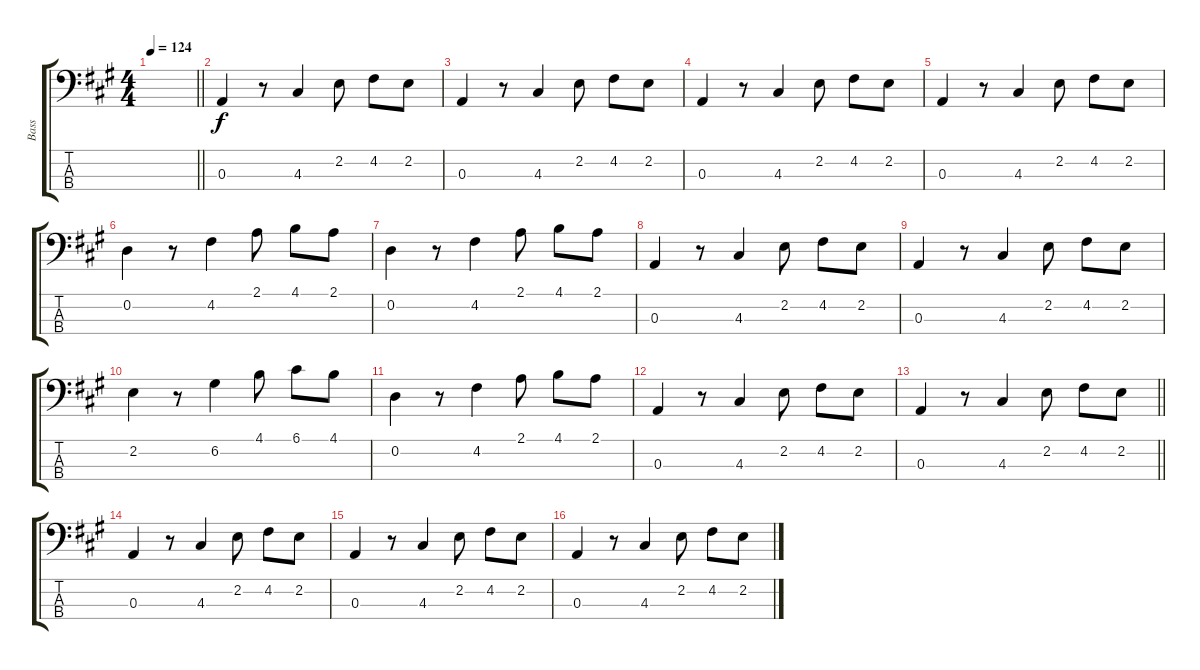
\track ("Bass" "Bass") {instrument electricbasspick}
\staff {score tabs}
\tuning (G2 D2 A1 E1) {hide}
\ts (4 4)
\tempo 124
\clef f4
\barLineRight lightlight
\ks a
|
0.3.4 r.8 4.3.4 2.2.8 4.2.8 2.2.8 |
0.3.4 r.8 4.3.4 2.2.8 4.2.8 2.2.8 |
0.3.4 r.8 4.3.4 2.2.8 4.2.8 2.2.8 |
0.3.4 r.8 4.3.4 2.2.8 4.2.8 2.2.8 |
0.2.4 r.8 4.2.4 2.1.8 4.1.8 2.1.8 |
0.2.4 r.8 4.2.4 2.1.8 4.1.8 2.1.8 |
0.3.4 r.8 4.3.4 2.2.8 4.2.8 2.2.8 |
0.3.4 r.8 4.3.4 2.2.8 4.2.8 2.2.8 |
2.2.4 r.8 6.2.4 4.1.8 6.1.8 4.1.8 |
0.2.4 r.8 4.2.4 2.1.8 4.1.8 2.1.8 |
0.3.4 r.8 4.3.4 2.2.8 4.2.8 2.2.8 |
\barLineRight lightlight
0.3.4 r.8 4.3.4 2.2.8 4.2.8 2.2.8 |
0.3.4 r.8 4.3.4 2.2.8 4.2.8 2.2.8 |
0.3.4 r.8 4.3.4 2.2.8 4.2.8 2.2.8 |
0.3.4 r.8 4.3.4 2.2.8 4.2.8 2.2.8
